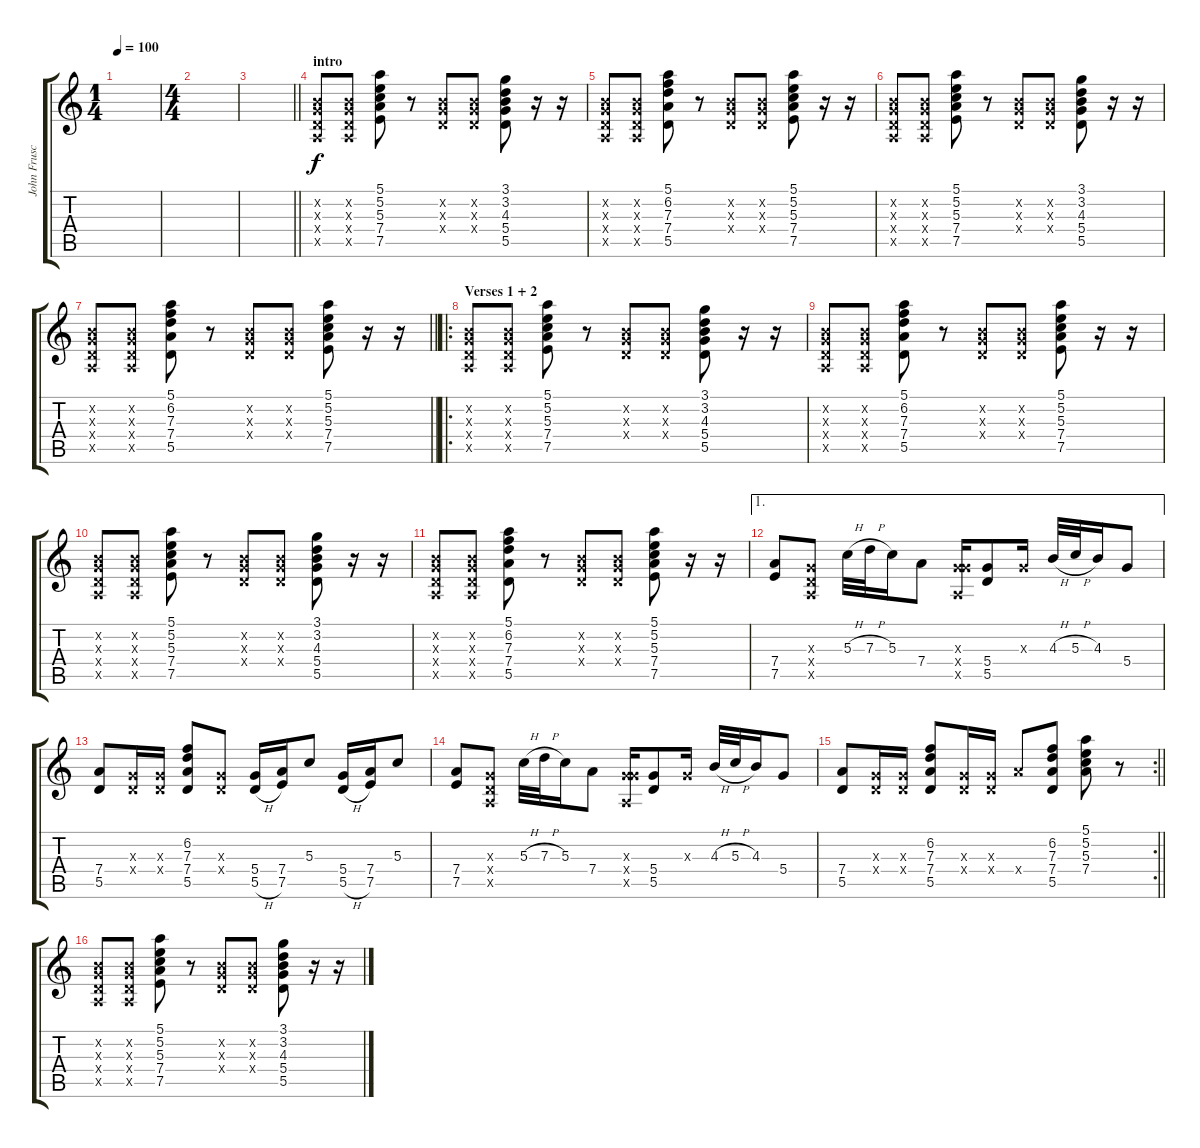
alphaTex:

\track ("John Frusciante - Rythem " "John Frusc") {instrument electricguitarclean}
\staff {score tabs}
\tuning (E4 B3 G3 D3 A2 E2) {hide}
\ts (1 4)
\tempo 100
\clef g2
\ks c
|
\ts (4 4)
|
\barLineRight lightlight
|
\section ("" "intro")
(0.2{x} 0.3{x} 0.4{x} 0.5{x}).8 (0.2{x} 0.3{x} 0.4{x} 0.5{x}).8 (5.1 5.2 5.3 7.4 7.5).8 r.8 (0.2{x} 0.3{x} 0.4{x}).8 (0.2{x} 0.3{x} 0.4{x}).8 (3.1 3.2 4.3 5.4 5.5).8 r.16 r.16 |
(0.2{x} 0.3{x} 0.4{x} 0.5{x}).8 (0.2{x} 0.3{x} 0.4{x} 0.5{x}).8 (5.1 6.2 7.3 7.4 5.5).8 r.8 (0.2{x} 0.3{x} 0.4{x}).8 (0.2{x} 0.3{x} 0.4{x}).8 (5.1 5.2 5.3 7.4 7.5).8 r.16 r.16 |
(0.2{x} 0.3{x} 0.4{x} 0.5{x}).8 (0.2{x} 0.3{x} 0.4{x} 0.5{x}).8 (5.1 5.2 5.3 7.4 7.5).8 r.8 (0.2{x} 0.3{x} 0.4{x}).8 (0.2{x} 0.3{x} 0.4{x}).8 (3.1 3.2 4.3 5.4 5.5).8 r.16 r.16 |
\barLineRight lightlight
(0.2{x} 0.3{x} 0.4{x} 0.5{x}).8 (0.2{x} 0.3{x} 0.4{x} 0.5{x}).8 (5.1 6.2 7.3 7.4 5.5).8 r.8 (0.2{x} 0.3{x} 0.4{x}).8 (0.2{x} 0.3{x} 0.4{x}).8 (5.1 5.2 5.3 7.4 7.5).8 r.16 r.16 |
\ro
\section ("" "Verses 1 + 2")
(0.2{x} 0.3{x} 0.4{x} 0.5{x}).8 (0.2{x} 0.3{x} 0.4{x} 0.5{x}).8 (5.1 5.2 5.3 7.4 7.5).8 r.8 (0.2{x} 0.3{x} 0.4{x}).8 (0.2{x} 0.3{x} 0.4{x}).8 (3.1 3.2 4.3 5.4 5.5).8 r.16 r.16 |
(0.2{x} 0.3{x} 0.4{x} 0.5{x}).8 (0.2{x} 0.3{x} 0.4{x} 0.5{x}).8 (5.1 6.2 7.3 7.4 5.5).8 r.8 (0.2{x} 0.3{x} 0.4{x}).8 (0.2{x} 0.3{x} 0.4{x}).8 (5.1 5.2 5.3 7.4 7.5).8 r.16 r.16 |
(0.2{x} 0.3{x} 0.4{x} 0.5{x}).8 (0.2{x} 0.3{x} 0.4{x} 0.5{x}).8 (5.1 5.2 5.3 7.4 7.5).8 r.8 (0.2{x} 0.3{x} 0.4{x}).8 (0.2{x} 0.3{x} 0.4{x}).8 (3.1 3.2 4.3 5.4 5.5).8 r.16 r.16 |
(0.2{x} 0.3{x} 0.4{x} 0.5{x}).8 (0.2{x} 0.3{x} 0.4{x} 0.5{x}).8 (5.1 6.2 7.3 7.4 5.5).8 r.8 (0.2{x} 0.3{x} 0.4{x}).8 (0.2{x} 0.3{x} 0.4{x}).8 (5.1 5.2 5.3 7.4 7.5).8 r.16 r.16 |
\ae 1
(7.4 7.5).8 (0.3{x} 0.4{x} 0.5{x}).8 5.3{h}.32 7.3{h}.32 5.3.16 7.4.8 (0.3{x} 5.4{x} 0.5{x}).16 (5.4 5.5).8 0.3{x}.16 4.3{h}.32 5.3{h}.32 4.3.16 5.4.8 |
(7.4 5.5).8 (0.3{x} 0.4{x}).16 (0.3{x} 0.4{x}).16 (6.2 7.3 7.4 5.5).8 (0.3{x} 0.4{x}).8 (5.4 5.5{h}).16 (7.4 7.5).16 5.3.8 (5.4 5.5{h}).16 (7.4 7.5).16 5.3.8 |
(7.4 7.5).8 (0.3{x} 0.4{x} 0.5{x}).8 5.3{h}.32 7.3{h}.32 5.3.16 7.4.8 (0.3{x} 5.4{x} 0.5{x}).16 (5.4 5.5).8 0.3{x}.16 4.3{h}.32 5.3{h}.32 4.3.16 5.4.8 |
\rc 2
\barLineRight lightlight
(7.4 5.5).8 (0.3{x} 0.4{x}).16 (0.3{x} 0.4{x}).16 (6.2 7.3 7.4 5.5).8 (0.3{x} 0.4{x}).16 (0.3{x} 0.4{x}).16 7.4{x}.8 (6.2 7.3 7.4 5.5).8 (5.1 5.2 5.3 7.4).8 r.8 |
(0.2{x} 0.3{x} 0.4{x} 0.5{x}).8 (0.2{x} 0.3{x} 0.4{x} 0.5{x}).8 (5.1 5.2 5.3 7.4 7.5).8 r.8 (0.2{x} 0.3{x} 0.4{x}).8 (0.2{x} 0.3{x} 0.4{x}).8 (3.1 3.2 4.3 5.4 5.5).8 r.16 r.16
